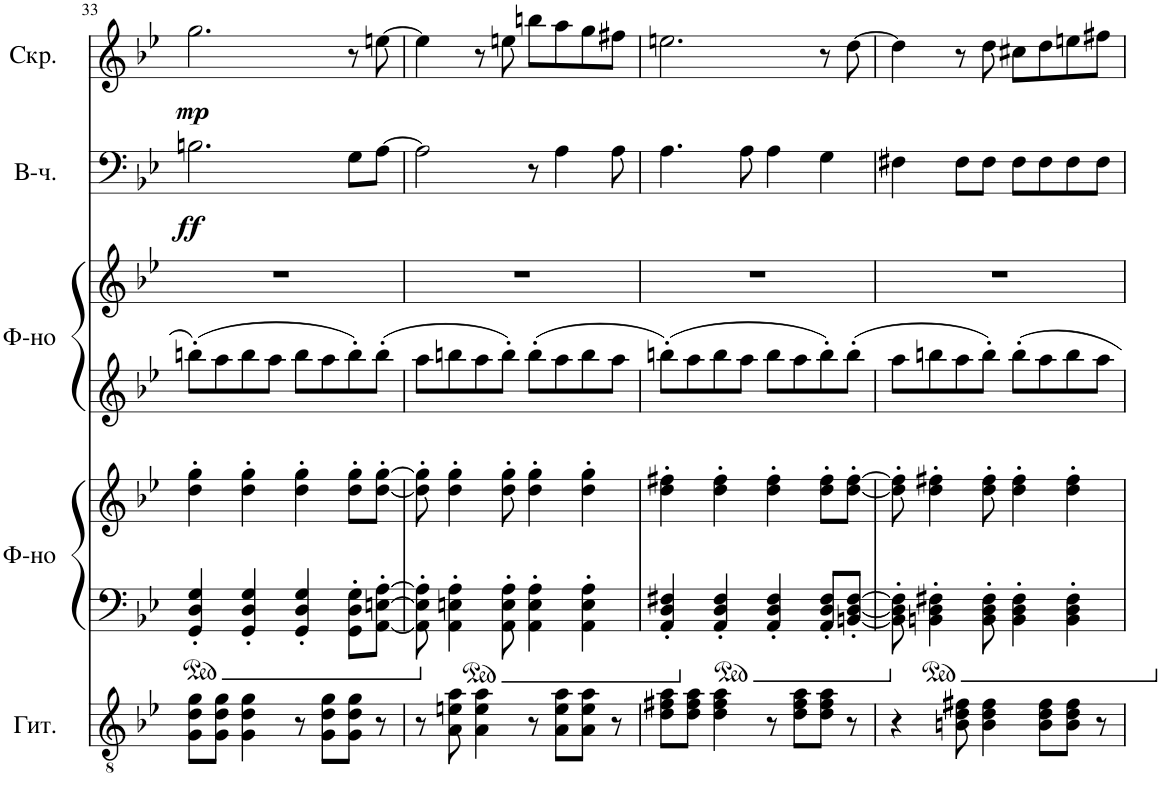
**kern	**kern	**kern	**kern	**kern	**kern	**dynam	**kern	**dynam
*part5	*part4	*part4	*part3	*part3	*part2	*part2	*part1	*part1
*staff7	*staff6	*staff5	*staff4	*staff3	*staff2	*staff2	*staff1	*staff1
*I"Акустическая гитара	*I"Фортепиано	*	*I"Фортепиано	*	*I"Виолончель	*	*I"Скрипка	*
!!LO:PB:g=z
*clefGv2	*clefF4	*clefG2	*clefG2	*clefG2	*clefF4	*	*clefG2	*
*k[b-e-]	*k[b-e-]	*k[b-e-]	*k[b-e-]	*k[b-e-]	*k[b-e-]	*	*k[b-e-]	*
*M4/4	*M4/4	*M4/4	*M4/4	*M4/4	*M4/4	*	*M4/4	*
=33	=33	=33	=33	=33	=33	=33	=33	=33
!	!	!	!	!	!	!LO:DY:b	!	!LO:DY:b
8G\ 8d\ 8g\L	4GG/' 4D/' 4G/'	4dd\' 4gg\'	8bbn'\L	1r	2.Bn\	ff	2.gg\	mp
8G\ 8d\ 8g\J	.	.	8aa\	.	.	.	.	.
4G\ 4d\ 4g\	4GG/' 4D/' 4G/'	4dd\' 4gg\'	8bb\	.	.	.	.	.
.	.	.	8aa\J	.	.	.	.	.
8r	4GG/' 4D/' 4G/'	4dd\' 4gg\'	8bb\L	.	.	.	.	.
8G\ 8d\ 8g\L	.	.	8aa\	.	.	.	.	.
8G\ 8d\ 8g\J	8GG\' 8D\' 8G\'L	8dd\' 8gg\'L	8bb'\	.	8G\L	.	8r	.
8r	[8AA\' [8En\' [8A\'J	[8dd\' [8gg\'J	8bb'\J	.	[8A\J	.	[8een\	.
=34	=34	=34	=34	=34	=34	=34	=34	=34
8r	8AA\]' 8E\]' 8A\]'	8dd\]' 8gg\]'	8aa\L	1r	2A\]	.	4ee\]	.
8A\ 8en\ 8a\	4AA\' 4En\' 4A\'	4dd\' 4gg\'	8bbn\	.	.	.	.	.
4A\ 4e\ 4a\	.	.	8aa\	.	.	.	8r	.
.	8AA\' 8E\' 8A\'	8dd\' 8gg\'	8bb'\J	.	.	.	8een\	.
8r	4AA\' 4E\' 4A\'	4dd\' 4gg\'	8bb'\L	.	8r	.	8bbn\L	.
8A\ 8e\ 8a\L	.	.	8aa\	.	4A\	.	8aa\	.
8A\ 8e\ 8a\J	4AA\' 4E\' 4A\'	4dd\' 4gg\'	8bb\	.	.	.	8gg\	.
8r	.	.	8aa\J	.	8A\	.	8ff#X\J	.
=35	=35	=35	=35	=35	=35	=35	=35	=35
8d\ 8f#X\ 8a\L	4AA/' 4D/' 4F#X/'	4dd\' 4ff#X\'	8bbn'\L	1r	4.A\	.	2.een\	.
8d\ 8f#\ 8a\J	.	.	8aa\	.	.	.	.	.
4d\ 4f#\ 4a\	4AA/' 4D/' 4F#/'	4dd\' 4ff#\'	8bb\	.	.	.	.	.
.	.	.	8aa\J	.	8A\	.	.	.
8r	4AA/' 4D/' 4F#/'	4dd\' 4ff#\'	8bb\L	.	4A\	.	.	.
8d\ 8f#\ 8a\L	.	.	8aa\	.	.	.	.	.
8d\ 8f#\ 8a\J	8AA/' 8D/' 8F#/'L	8dd\' 8ff#\'L	8bb'\	.	4G\	.	8r	.
8r	[8BBn/' [8D/' [8F#/'J	[8dd\' [8ff#\'J	8bb'\J	.	.	.	[8dd\	.
=36	=36	=36	=36	=36	=36	=36	=36	=36
4r	8BB\]' 8D\]' 8F#\]'	8dd\]' 8ff#\]'	8aa\L	1r	4F#X\	.	4dd\]	.
.	4BBn\' 4D\' 4F#X\'	4dd\' 4ff#X\'	8bbn\	.	.	.	.	.
8Bn\ 8d\ 8f#X\	.	.	8aa\	.	8F#\L	.	8r	.
4B\ 4d\ 4f#\	8BB\' 8D\' 8F#\'	8dd\' 8ff#\'	8bb'\J	.	8F#\J	.	8dd\	.
.	4BB\' 4D\' 4F#\'	4dd\' 4ff#\'	8bb'\L	.	8F#\L	.	8cc#X\L	.
8B\ 8d\ 8f#\L	.	.	8aa\	.	8F#\	.	8dd\	.
8B\ 8d\ 8f#\J	4BB\' 4D\' 4F#\'	4dd\' 4ff#\'	8bb\	.	8F#\	.	8een\	.
8r	.	.	8aa\J	.	8F#\J	.	8ff#X\J	.
=	=	=	=	=	=	=	=	=
*-	*-	*-	*-	*-	*-	*-	*-	*-
